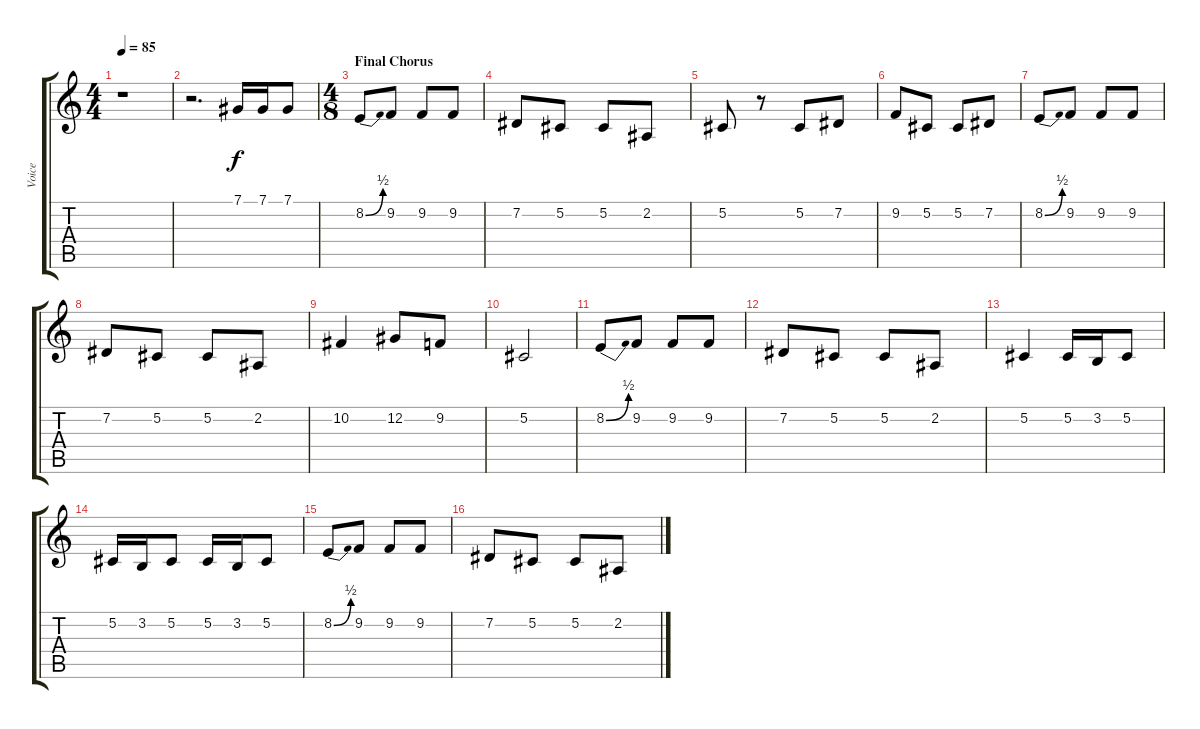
\track ("Voice" "Voice") {instrument tangoaccordion}
\staff {score tabs}
\tuning (Db4 Ab3 Gb3 Db3 Ab2 Db2) {hide}
\ts (4 4)
\tempo 85
\clef g2
\ks c
r.1{dy f} |
r.2{d} 7.1.16 7.1.16 7.1.8 |
\ts (4 8)
\section ("" "Final Chorus")
8.2{be (bend 0 0 60 2)}.8 9.2.8 9.2.8 9.2.8 |
7.2.8 5.2.8 5.2.8 2.2.8 |
5.2.8 r.8 5.2.8 7.2.8 |
9.2.8 5.2.8 5.2.8 7.2.8 |
8.2{be (bend 0 0 60 2)}.8 9.2.8 9.2.8 9.2.8 |
7.2.8 5.2.8 5.2.8 2.2.8 |
10.2.4 12.2.8 9.2.8 |
5.2.2 |
8.2{be (bend 0 0 60 2)}.8 9.2.8 9.2.8 9.2.8 |
7.2.8 5.2.8 5.2.8 2.2.8 |
5.2.4 5.2.16 3.2.16 5.2.8 |
5.2.16 3.2.16 5.2.8 5.2.16 3.2.16 5.2.8 |
8.2{be (bend 0 0 60 2)}.8 9.2.8 9.2.8 9.2.8 |
7.2.8 5.2.8 5.2.8 2.2.8
